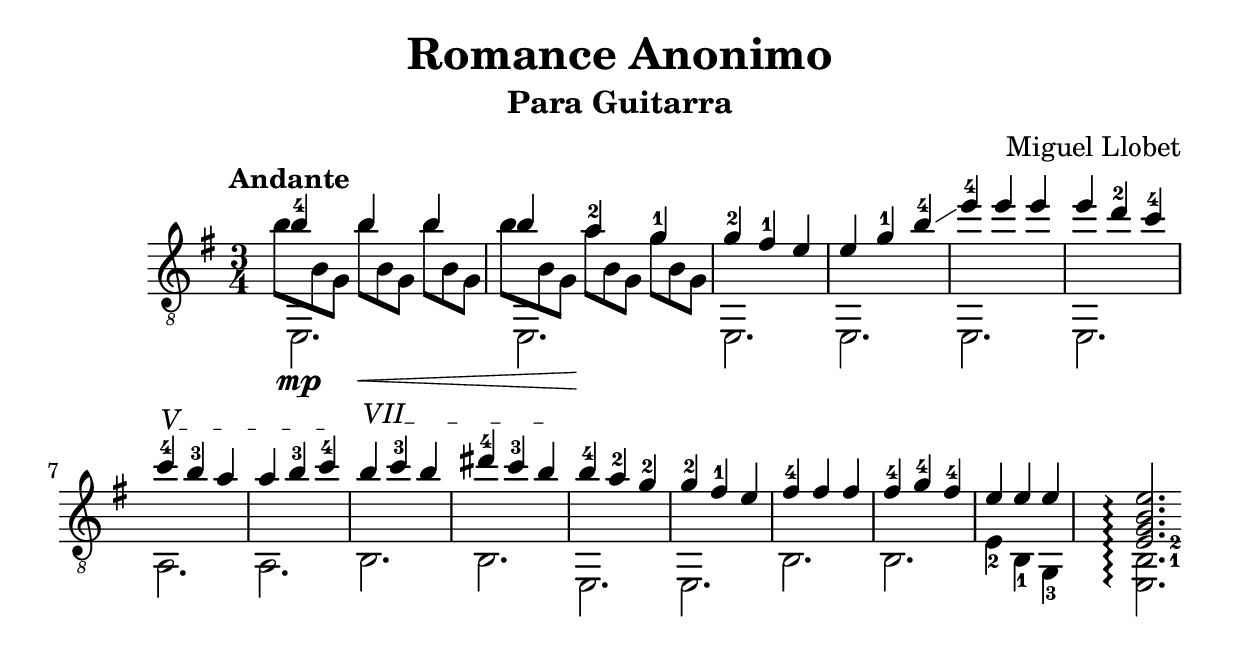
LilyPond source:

\version "2.16.1"
\language "english"

#(set-global-staff-size 24)

\header { 
	title = "Romance Anonimo"
	subtitle = "Para Guitarra"
	composer = "Miguel Llobet"
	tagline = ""
}

top = {
	\voiceOne
	<b'-4>4  b' b' |
	b' <a'-2> <g'-1> |
	<g'-2> <fs'-1> e' |
	e' <g'-1> <b'-4>\glissando |
	<e''-4> e'' e'' |
	e'' <d''-2> <c''-4> |
	\textSpannerUp
	\override TextSpanner #'(bound-details left text) = #"V"
	<c''-4> \startTextSpan <b'-3> a' |
	a' <b'-3> <c''-4> \stopTextSpan |
	\override TextSpanner #'(bound-details left text) = #"VII"
	b' \startTextSpan <c''-3> b' | 
	<ds''-4> <c''-3> b' \stopTextSpan |
	<b'-4> <a'-2> <g'-2> |
	<g'-2> <fs'-1> e' |
	<fs'-4> fs' fs' |
	<fs'-4> <g'-4> <fs'-4> |
	e' e' e' |
	\set fingeringOrientations = #'(right)
	\hideNotes r16 \unHideNotes <e-2 g b e'>2.\arpeggio |
}

%\override StringNumber #'add-stem-support = ##t

bass = {
	\voiceTwo
	\shiftOn
	\set fingeringOrientations = #'(down)
	e,2.\mp |
	e, |
	e, |
	e, |
	e, |
	e, |
	a, |
	a, |
	b, |
	b, |
	e, |
	e, |
	b, |
	b, |
	<e-2>4 <b,-1> <g,-3> |
	\set fingeringOrientations = #'(right)
	\hideNotes r16 \unHideNotes <e, b,-1>2.\arpeggio |
}

middle = {
	\voiceFour
	\scaleDurations 2/3 {
		b'8 b g b'\< b g b' b g | 
		b' b g\! a' b g g' b g | 
	}
	s2. |
	s2. |
	s2. |
	s2. |
	s2. |
	s2. |
	s2. |
	s2. |
	s2. |
	s2. |
	s2. |
	s2. |
	s2. |
	s2. \bar ":|"
}

\score {
	\new Staff \with { \consists "Span_arpeggio_engraver" }
	<<
		\clef "treble_8"
		\key g \major
		\time 3/4
		\tempo "Andante"
		\mergeDifferentlyHeadedOn
		\set Staff.connectArpeggios = ##t
		\new Voice = "first" \top
		\new Voice = "second" \bass
		\new Voice = "third" \middle
	>>
	\layout {
    \context {
      \Score
    }
  }
}
